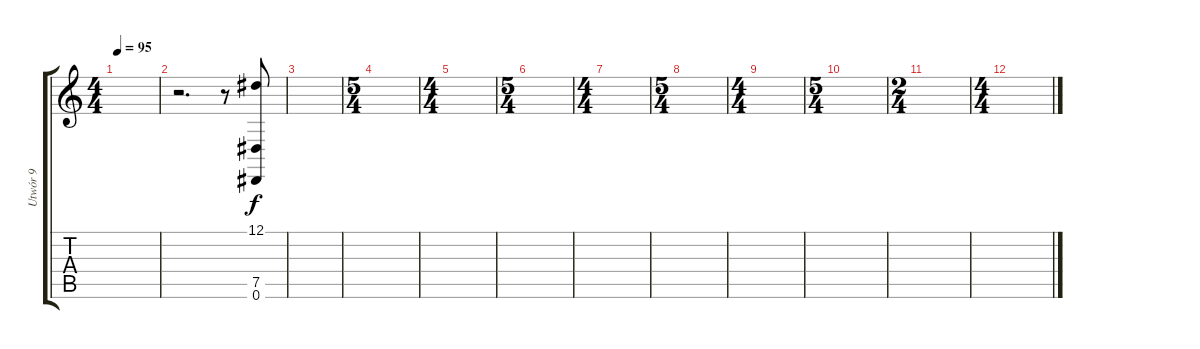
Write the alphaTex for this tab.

\track ("Utwór 9" "Utwór 9") {instrument tremolostrings}
\staff {score tabs}
\tuning (Eb4 Bb3 Gb3 Db3 Ab2 Eb2) {hide}
\ts (4 4)
\tempo 95
\clef g2
\ks c
|
r.2{d} r.8 (12.1 7.5 0.6).8 |
|
\ts (5 4)
|
\ts (4 4)
|
\ts (5 4)
|
\ts (4 4)
|
\ts (5 4)
|
\ts (4 4)
|
\ts (5 4)
|
\ts (2 4)
|
\ts (4 4)
